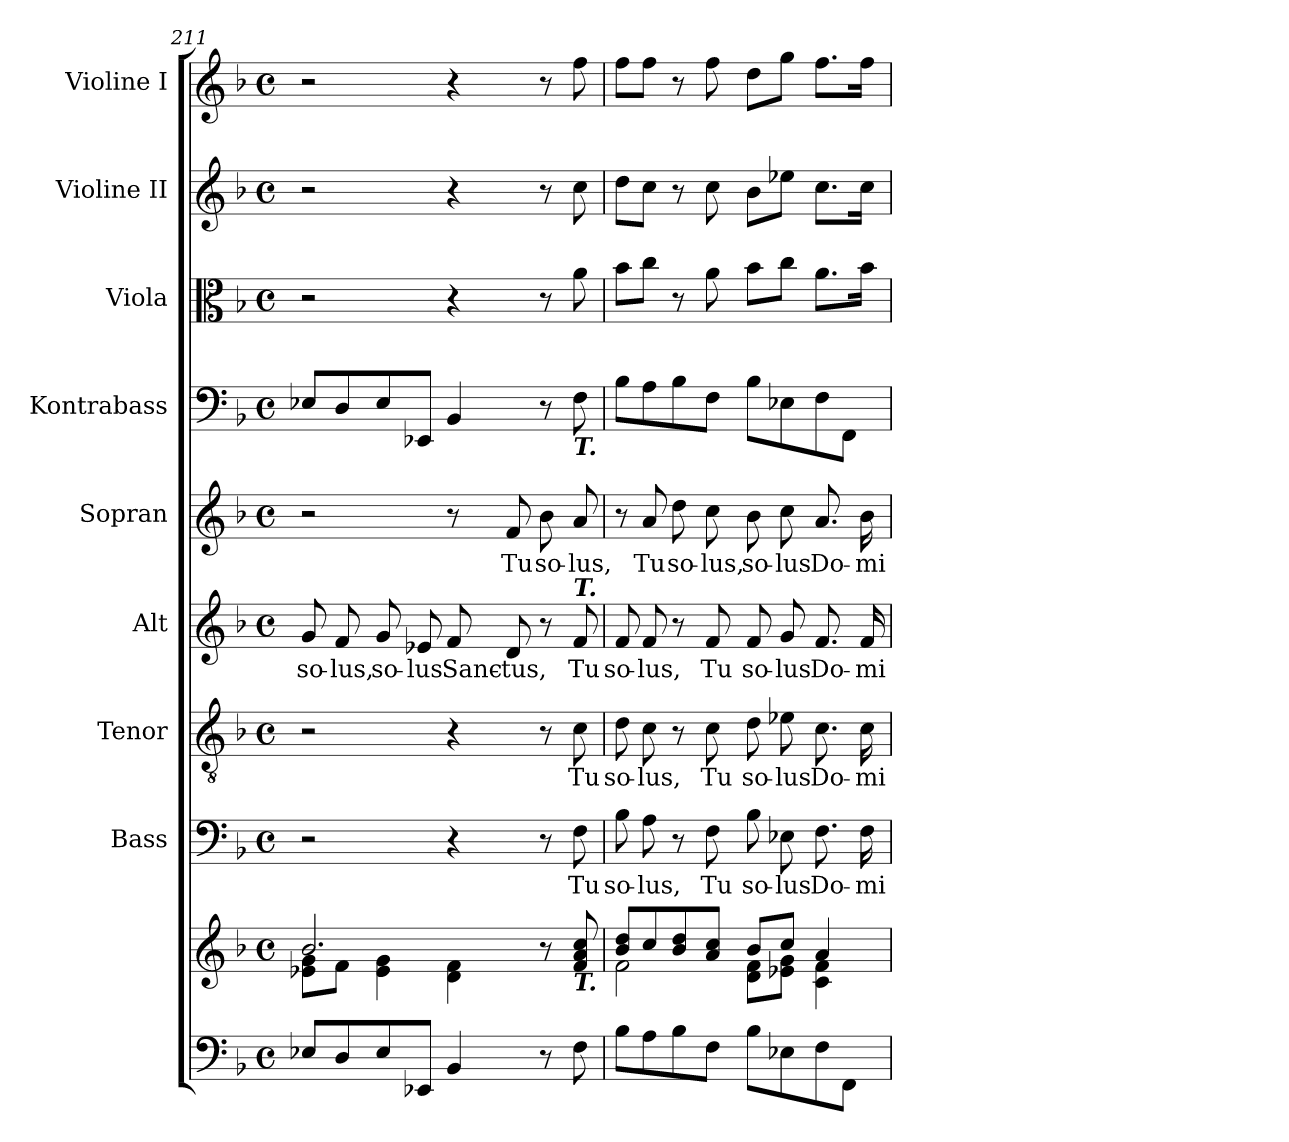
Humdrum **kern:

**kern	**kern	**kern	**text	**kern	**text	**kern	**text	**kern	**text	**kern	**kern	**kern	**kern
*part9	*part9	*part8	*part8	*part7	*part7	*part6	*part6	*part5	*part5	*part4	*part3	*part2	*part1
*staff10	*staff9	*staff8	*staff8	*staff7	*staff7	*staff6	*staff6	*staff5	*staff5	*staff4	*staff3	*staff2	*staff1
*	*	*I"Bass	*	*I"Tenor	*	*I"Alt	*	*I"Sopran	*	*I"Kontrabass	*I"Viola	*I"Violine II	*I"Violine I
*	*	*I'B.	*	*I'T.	*	*I'A.	*	*I'S.	*	*I'Kb.	*I'Vla.	*I'Vl. II	*I'Vl. I
!!LO:PB:g=z
*clefF4	*clefG2	*clefF4	*	*clefGv2	*	*clefG2	*	*clefG2	*	*clefF4	*clefC3	*clefG2	*clefG2
*	*	*	*	*	*	*	*	*	*	*ITrd7c12	*	*	*
*k[b-]	*k[b-]	*k[b-]	*	*k[b-]	*	*k[b-]	*	*k[b-]	*	*k[b-]	*k[b-]	*k[b-]	*k[b-]
*F:	*F:	*F:	*	*F:	*	*F:	*	*F:	*	*F:	*F:	*F:	*F:
*M4/4	*M4/4	*M4/4	*	*M4/4	*	*M4/4	*	*M4/4	*	*M4/4	*M4/4	*M4/4	*M4/4
*met(c)	*met(c)	*met(c)	*	*met(c)	*	*met(c)	*	*met(c)	*	*met(c)	*met(c)	*met(c)	*met(c)
=211	=211	=211	=211	=211	=211	=211	=211	=211	=211	=211	=211	=211	=211
*	*^	*	*	*	*	*	*	*	*	*	*	*	*
!	!	!	!	!	!	!	!	!LO:LY:b	!	!	!	!	!	!
8E-X/L	2.b-/	8e-X\ 8g\L	2r	.	2r	.	8g/	so-	2r	.	8EE-X/L	2r	2r	2r
!	!	!	!	!	!	!	!	!LO:LY:b	!	!	!	!	!	!
8D/	.	8f\J	.	.	.	.	8f/	-lus,	.	.	8DD/	.	.	.
!	!	!	!	!	!	!	!	!LO:LY:b	!	!	!	!	!	!
8E-/	.	4e-\ 4g\	.	.	.	.	8g/	so-	.	.	8EE-/	.	.	.
!	!	!	!	!	!	!	!	!LO:LY:b	!	!	!	!	!	!
8EE-X/J	.	.	.	.	.	.	8e-X/	-lus	.	.	8EEE-X/J	.	.	.
!	!	!	!	!	!	!	!	!LO:LY:b	!	!	!	!	!	!
4BB-/	.	4d\ 4f\	4r	.	4r	.	8f/	Sanc-	8r	.	4BBB-/	4r	4r	4r
!	!	!	!	!	!	!	!	!LO:LY:b	!	!LO:LY:b	!	!	!	!
.	.	.	.	.	.	.	8d/	-tus,	8f/	Tu	.	.	.	.
!	!	!	!	!	!	!	!	!	!	!LO:LY:b	!	!	!	!
8r	8r	4ryy	8r	.	8r	.	8r	.	8b-\	so-	8r	8r	8r	8r
!	!	!	!	!	!	!	!	!	!	!	!LO:TX:b:Bi:t=T.	!	!	!
!	!	!	!	!	!	!	!LO:TX:a:Bi:t=T.	!	!	!	!	!	!	!
!	!LO:TX:b:Bi:t=T.	!	!	!	!	!	!	!	!	!	!	!	!	!
!	!	!	!	!LO:LY:b	!	!LO:LY:b	!	!LO:LY:b	!	!LO:LY:b	!	!	!	!
8F\	8f/ 8a/ 8cc/	.	8F\	Tu	8c\	Tu	8f/	Tu	8a/	-lus,	8FF\	8a\	8cc\	8ff\
=212	=212	=212	=212	=212	=212	=212	=212	=212	=212	=212	=212	=212	=212	=212
!	!	!	!	!LO:LY:b	!	!LO:LY:b	!	!LO:LY:b	!	!	!	!	!	!
8B-\L	8b-/ 8dd/L	2f\	8B-\	so-	8d\	so-	8f/	so-	8r	.	8BB-\L	8b-\L	8dd\L	8ff\L
!	!	!	!	!LO:LY:b	!	!LO:LY:b	!	!LO:LY:b	!	!LO:LY:b	!	!	!	!
8A\	8cc/	.	8A\	-lus,	8c\	-lus,	8f/	-lus,	8a/	Tu	8AA\	8cc\J	8cc\J	8ff\J
!	!	!	!	!	!	!	!	!	!	!LO:LY:b	!	!	!	!
8B-\	8b-/ 8dd/	.	8r	.	8r	.	8r	.	8dd\	so-	8BB-\	8r	8r	8r
!	!	!	!	!LO:LY:b	!	!LO:LY:b	!	!LO:LY:b	!	!LO:LY:b	!	!	!	!
8F\J	8a/ 8cc/J	.	8F\	Tu	8c\	Tu	8f/	Tu	8cc\	-lus,	8FF\J	8a\	8cc\	8ff\
!	!	!	!	!LO:LY:b	!	!LO:LY:b	!	!LO:LY:b	!	!LO:LY:b	!	!	!	!
8B-\L	8b-/L	8d\ 8f\L	8B-\	so-	8d\	so-	8f/	so-	8b-\	so-	8BB-\L	8b-\L	8b-\L	8dd\L
!	!	!	!	!LO:LY:b	!	!LO:LY:b	!	!LO:LY:b	!	!LO:LY:b	!	!	!	!
8E-X\	8cc/J	8e-X\ 8g\J	8E-X\	-lus	8e-X\	-lus	8g/	-lus	8cc\	-lus	8EE-X\	8cc\J	8ee-X\J	8gg\J
!	!	!	!	!LO:LY:b	!	!LO:LY:b	!	!LO:LY:b	!	!LO:LY:b	!	!	!	!
8F\	4a/	4c\ 4f\	8.F\	Do-	8.c\	Do-	8.f/	Do-	8.a/	Do-	8FF\	8.a\L	8.cc\L	8.ff\L
8FF\J	.	.	.	.	.	.	.	.	.	.	8FFF\J	.	.	.
!	!	!	!	!LO:LY:b	!	!LO:LY:b	!	!LO:LY:b	!	!LO:LY:b	!	!	!	!
.	.	.	16F\	-mi-	16c\	-mi-	16f/	-mi-	16b-\	-mi-	.	16b-\Jk	16cc\Jk	16ff\Jk
*	*v	*v	*	*	*	*	*	*	*	*	*	*	*	*
=	=	=	=	=	=	=	=	=	=	=	=	=	=
*-	*-	*-	*-	*-	*-	*-	*-	*-	*-	*-	*-	*-	*-
